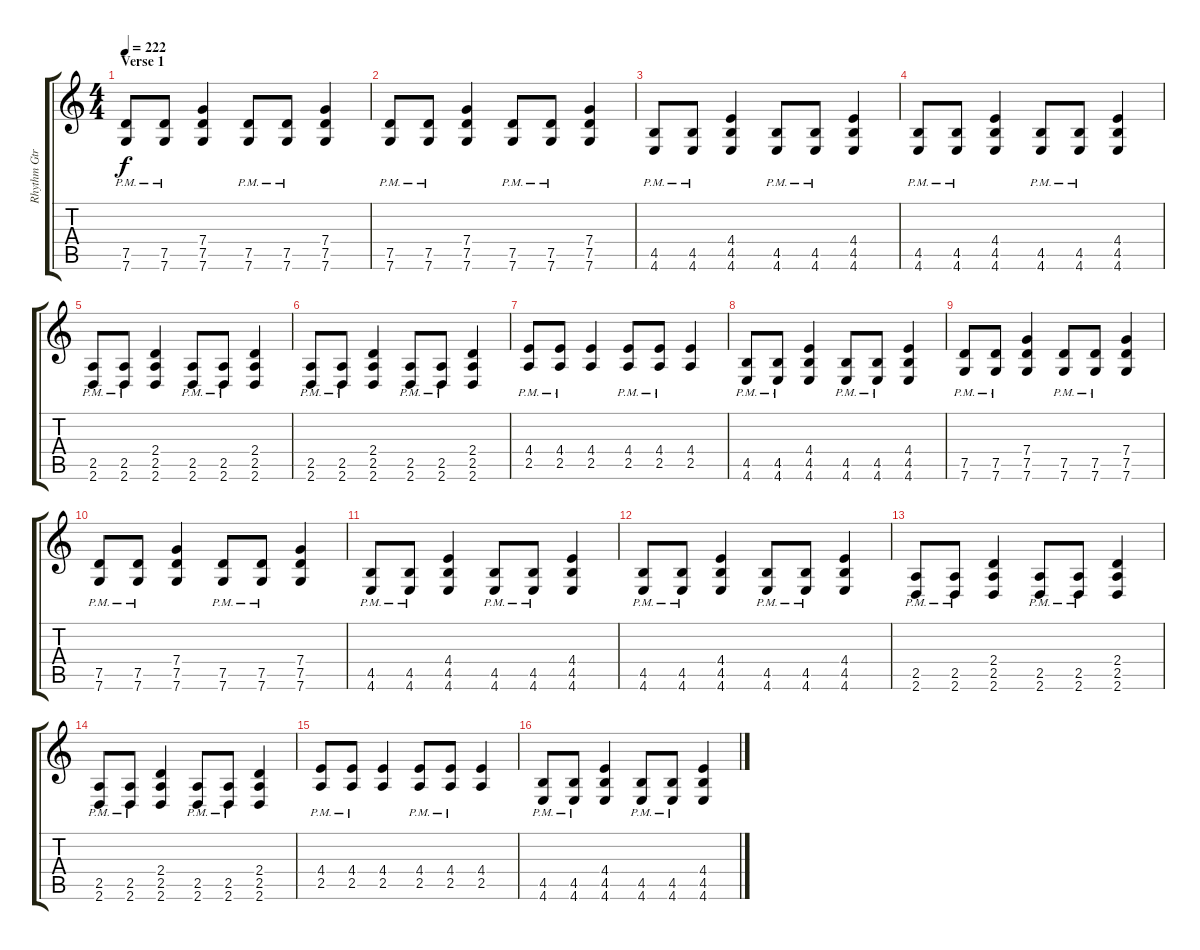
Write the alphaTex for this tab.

\track ("Rhythm Gtr. Drop C" "Rhythm Gtr") {instrument distortionguitar}
\staff {score tabs}
\tuning (D4 A3 F3 C3 G2 C2) {hide}
\ts (4 4)
\section ("" "Verse 1")
\tempo 222
\clef g2
\ks c
(7.5{pm} 7.6{pm}).8{dy f} (7.5{pm} 7.6{pm}).8 (7.4 7.5 7.6).4 (7.5{pm} 7.6{pm}).8 (7.5{pm} 7.6{pm}).8 (7.4 7.5 7.6).4 |
(7.5{pm} 7.6{pm}).8 (7.5{pm} 7.6{pm}).8 (7.4 7.5 7.6).4 (7.5{pm} 7.6{pm}).8 (7.5{pm} 7.6{pm}).8 (7.4 7.5 7.6).4 |
(4.5{pm} 4.6{pm}).8 (4.5{pm} 4.6{pm}).8 (4.4 4.5 4.6).4 (4.5{pm} 4.6{pm}).8 (4.5{pm} 4.6{pm}).8 (4.4 4.5 4.6).4 |
(4.5{pm} 4.6{pm}).8 (4.5{pm} 4.6{pm}).8 (4.4 4.5 4.6).4 (4.5{pm} 4.6{pm}).8 (4.5{pm} 4.6{pm}).8 (4.4 4.5 4.6).4 |
(2.5{pm} 2.6{pm}).8 (2.5{pm} 2.6{pm}).8 (2.4 2.5 2.6).4 (2.5{pm} 2.6{pm}).8 (2.5{pm} 2.6{pm}).8 (2.4 2.5 2.6).4 |
(2.5{pm} 2.6{pm}).8 (2.5{pm} 2.6{pm}).8 (2.4 2.5 2.6).4 (2.5{pm} 2.6{pm}).8 (2.5{pm} 2.6{pm}).8 (2.4 2.5 2.6).4 |
(4.4{pm} 2.5{pm}).8 (4.4{pm} 2.5{pm}).8 (4.4 2.5).4 (4.4{pm} 2.5{pm}).8 (4.4{pm} 2.5{pm}).8 (4.4 2.5).4 |
(4.5{pm} 4.6{pm}).8 (4.5{pm} 4.6{pm}).8 (4.4 4.5 4.6).4 (4.5{pm} 4.6{pm}).8 (4.5{pm} 4.6{pm}).8 (4.4 4.5 4.6).4 |
(7.5{pm} 7.6{pm}).8 (7.5{pm} 7.6{pm}).8 (7.4 7.5 7.6).4 (7.5{pm} 7.6{pm}).8 (7.5{pm} 7.6{pm}).8 (7.4 7.5 7.6).4 |
(7.5{pm} 7.6{pm}).8 (7.5{pm} 7.6{pm}).8 (7.4 7.5 7.6).4 (7.5{pm} 7.6{pm}).8 (7.5{pm} 7.6{pm}).8 (7.4 7.5 7.6).4 |
(4.5{pm} 4.6{pm}).8 (4.5{pm} 4.6{pm}).8 (4.4 4.5 4.6).4 (4.5{pm} 4.6{pm}).8 (4.5{pm} 4.6{pm}).8 (4.4 4.5 4.6).4 |
(4.5{pm} 4.6{pm}).8 (4.5{pm} 4.6{pm}).8 (4.4 4.5 4.6).4 (4.5{pm} 4.6{pm}).8 (4.5{pm} 4.6{pm}).8 (4.4 4.5 4.6).4 |
(2.5{pm} 2.6{pm}).8 (2.5{pm} 2.6{pm}).8 (2.4 2.5 2.6).4 (2.5{pm} 2.6{pm}).8 (2.5{pm} 2.6{pm}).8 (2.4 2.5 2.6).4 |
(2.5{pm} 2.6{pm}).8 (2.5{pm} 2.6{pm}).8 (2.4 2.5 2.6).4 (2.5{pm} 2.6{pm}).8 (2.5{pm} 2.6{pm}).8 (2.4 2.5 2.6).4 |
(4.4{pm} 2.5{pm}).8 (4.4{pm} 2.5{pm}).8 (4.4 2.5).4 (4.4{pm} 2.5{pm}).8 (4.4{pm} 2.5{pm}).8 (4.4 2.5).4 |
(4.5{pm} 4.6{pm}).8 (4.5{pm} 4.6{pm}).8 (4.4 4.5 4.6).4 (4.5{pm} 4.6{pm}).8 (4.5{pm} 4.6{pm}).8 (4.4 4.5 4.6).4
